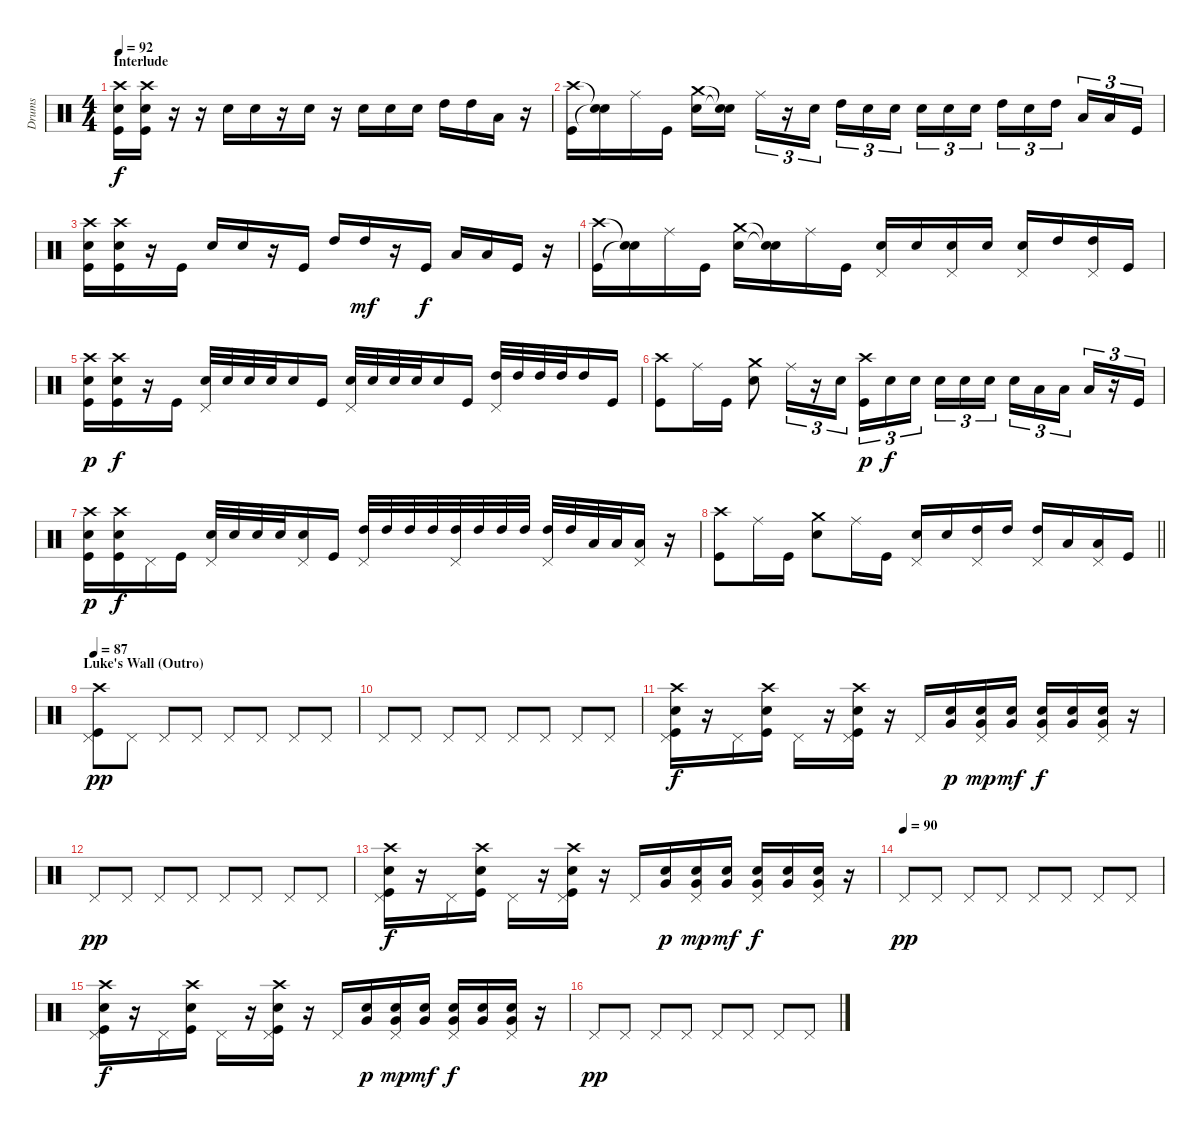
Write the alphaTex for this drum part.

\track ("Drums" "Drums") {instrument percussion}
\staff {score}
\articulation defaults
\ts (4 4)
\section ("" "Interlude")
\tempo 92
\clef neutral
\ks c
("Crash high (hit)" "Snare (hit) 2" "Kick (hit)").16{dy f} ("Crash high (hit)" "Snare (hit) 2" "Kick (hit)").16 r.16 r.16 "Snare (hit) 2".16 "Snare (hit) 2".16 r.16 "Snare (hit) 2".16 r.16 "Snare (hit) 2".16 "Snare (hit) 2".16 "Snare (hit) 2".16 "High Tom (hit)".16 "High Tom (hit)".16 "Low Tom (hit)".16 r.16 |
("Crash high (hit)" "Kick (hit)").16 ("Snare (hit)"{t} "Snare (hit)"{t}).16 "Ride (middle)".16 "Kick (hit)".16 ("Crash medium (hit)" "Snare (hit) 2").16 ("Snare (hit)"{t} "Snare (hit)"{t}).16{beam splitsecondary} "Ride (middle)".16{tu (3 2)} r.16{tu (3 2)} "Snare (hit) 2".16{tu (3 2)} "High Tom (hit)".16{tu (3 2)} "Snare (hit) 2".16{tu (3 2)} "Snare (hit) 2".16{tu (3 2) beam splitsecondary} "Snare (hit) 2".16{tu (3 2)} "Snare (hit) 2".16{tu (3 2)} "Snare (hit) 2".16{tu (3 2)} "High Tom (hit)".16{tu (3 2)} "Snare (hit) 2".16{tu (3 2)} "High Tom (hit)".16{tu (3 2) beam splitsecondary} "Low Tom (hit)".16{tu (3 2)} "Low Tom (hit)".16{tu (3 2)} "Kick (hit)".16{tu (3 2)} |
("Crash high (hit)" "Snare (hit) 2" "Kick (hit)").16 ("Crash high (hit)" "Snare (hit) 2" "Kick (hit)").16 r.16 "Kick (hit)".16 "Snare (hit) 2".16 "Snare (hit) 2".16 r.16 "Kick (hit)".16 "High Tom (hit)".16 "High Tom (hit)".16{dy mf} r.16 "Kick (hit)".16{dy f} "Low Tom (hit)".16 "Low Tom (hit)".16 "Kick (hit)".16 r.16 |
("Crash high (hit)" "Kick (hit)").16 ("Snare (hit)"{t} "Snare (hit)"{t}).16 "Ride (middle)".16 "Kick (hit)".16 ("Crash medium (hit)" "Snare (hit) 2").16 ("Snare (hit)"{t} "Snare (hit)"{t}).16 "Ride (middle)".16 "Kick (hit)".16 ("Pedal Hi-Hat (hit)" "Snare (hit) 2").16 "Snare (hit) 2".16 ("Pedal Hi-Hat (hit)" "Snare (hit) 2").16 "Snare (hit) 2".16 ("Pedal Hi-Hat (hit)" "Snare (hit) 2").16 "High Tom (hit)".16 ("Pedal Hi-Hat (hit)" "High Tom (hit)").16 "Kick (hit)".16 |
("Crash high (hit)" "Snare (hit) 2" "Kick (hit)").16{dy p} ("Crash high (hit)" "Snare (hit) 2" "Kick (hit)").16{dy f} r.16 "Kick (hit)".16 ("Pedal Hi-Hat (hit)" "Snare (hit) 2").32 "Snare (hit) 2".32 "Snare (hit) 2".32 "Snare (hit) 2".32 "Snare (hit) 2".16 "Kick (hit)".16 ("Pedal Hi-Hat (hit)" "Snare (hit) 2").32 "Snare (hit) 2".32 "Snare (hit) 2".32 "Snare (hit) 2".32 "Snare (hit) 2".16 "Kick (hit)".16 ("Pedal Hi-Hat (hit)" "High Tom (hit)").32 "High Tom (hit)".32 "High Tom (hit)".32 "High Tom (hit)".32 "High Tom (hit)".16 "Kick (hit)".16 |
("Crash high (hit)" "Kick (hit)").8 "Ride (middle)".16 "Kick (hit)".16 ("Crash medium (hit)" "Snare (hit) 2").8 "Ride (middle)".16{tu (3 2)} r.16{tu (3 2)} "Snare (hit) 2".16{tu (3 2)} ("Crash high (hit)" "Kick (hit)").16{tu (3 2) dy p} "Snare (hit) 2".16{tu (3 2) dy f} "Snare (hit) 2".16{tu (3 2) beam splitsecondary} "Snare (hit) 2".16{tu (3 2)} "Snare (hit) 2".16{tu (3 2)} "Snare (hit) 2".16{tu (3 2)} "Snare (hit) 2".16{tu (3 2)} "Low Tom (hit)".16{tu (3 2)} "Low Tom (hit)".16{tu (3 2) beam splitsecondary} "Low Tom (hit)".16{tu (3 2)} r.16{tu (3 2)} "Kick (hit)".16{tu (3 2)} |
("Crash high (hit)" "Snare (hit) 2" "Kick (hit)").16{dy p} ("Crash high (hit)" "Snare (hit) 2" "Kick (hit)").16{dy f} "Pedal Hi-Hat (hit)".16 "Kick (hit)".16 ("Pedal Hi-Hat (hit)" "Snare (hit) 2").32 "Snare (hit) 2".32 "Snare (hit) 2".32 "Snare (hit) 2".32 ("Pedal Hi-Hat (hit)" "Snare (hit) 2").16 "Kick (hit)".16 ("Pedal Hi-Hat (hit)" "High Tom (hit)").32 "High Tom (hit)".32 "High Tom (hit)".32 "High Tom (hit)".32 ("Pedal Hi-Hat (hit)" "High Tom (hit)").32 "High Tom (hit)".32 "High Tom (hit)".32 "High Tom (hit)".32 ("Pedal Hi-Hat (hit)" "High Tom (hit)").32 "High Tom (hit)".32 "Low Tom (hit)".32 "Low Tom (hit)".32 ("Pedal Hi-Hat (hit)" "Low Tom (hit)").16 r.16 |
\barLineRight lightlight
("Crash high (hit)" "Kick (hit)").8 "Ride (middle)".16 "Kick (hit)".16 ("Crash medium (hit)" "Snare (hit) 2").8 "Ride (middle)".16 "Kick (hit)".16 ("Pedal Hi-Hat (hit)" "Snare (hit) 2").16 "Snare (hit) 2".16 ("Pedal Hi-Hat (hit)" "High Tom (hit)").16 "High Tom (hit)".16 ("Pedal Hi-Hat (hit)" "High Tom (hit)").16 "Low Tom (hit)".16 ("Pedal Hi-Hat (hit)" "Low Tom (hit)").16 "Kick (hit)".16 |
\section ("" "Luke's Wall (Outro)")
\tempo 87
("Crash high (hit)" "Pedal Hi-Hat (hit)" "Kick (hit)").8{dy pp} "Pedal Hi-Hat (hit)".8 "Pedal Hi-Hat (hit)".8 "Pedal Hi-Hat (hit)".8 "Pedal Hi-Hat (hit)".8 "Pedal Hi-Hat (hit)".8 "Pedal Hi-Hat (hit)".8 "Pedal Hi-Hat (hit)".8 |
"Pedal Hi-Hat (hit)".8 "Pedal Hi-Hat (hit)".8 "Pedal Hi-Hat (hit)".8 "Pedal Hi-Hat (hit)".8 "Pedal Hi-Hat (hit)".8 "Pedal Hi-Hat (hit)".8 "Pedal Hi-Hat (hit)".8 "Pedal Hi-Hat (hit)".8 |
("Pedal Hi-Hat (hit)" "Crash high (hit)" "Snare (hit) 2" "Kick (hit)").16{dy f} r.16 "Pedal Hi-Hat (hit)".16 ("Crash high (hit)" "Snare (hit) 2" "Kick (hit)").16 "Pedal Hi-Hat (hit)".16 r.16 ("Pedal Hi-Hat (hit)" "Crash high (hit)" "Snare (hit) 2" "Kick (hit)").16 r.16 "Pedal Hi-Hat (hit)".16 ("Snare (hit) 2" "Very Low Tom (hit)").16{dy p} ("Pedal Hi-Hat (hit)" "Snare (hit) 2" "Very Low Tom (hit)").16{dy mp} ("Snare (hit) 2" "Very Low Tom (hit)").16{dy mf} ("Pedal Hi-Hat (hit)" "Snare (hit) 2" "Very Low Tom (hit)").16{dy f} ("Snare (hit) 2" "Very Low Tom (hit)").16 ("Pedal Hi-Hat (hit)" "Snare (hit) 2" "Very Low Tom (hit)").16 r.16 |
"Pedal Hi-Hat (hit)".8{dy pp} "Pedal Hi-Hat (hit)".8 "Pedal Hi-Hat (hit)".8 "Pedal Hi-Hat (hit)".8 "Pedal Hi-Hat (hit)".8 "Pedal Hi-Hat (hit)".8 "Pedal Hi-Hat (hit)".8 "Pedal Hi-Hat (hit)".8 |
("Pedal Hi-Hat (hit)" "Crash high (hit)" "Snare (hit) 2" "Kick (hit)").16{dy f} r.16 "Pedal Hi-Hat (hit)".16 ("Crash high (hit)" "Snare (hit) 2" "Kick (hit)").16 "Pedal Hi-Hat (hit)".16 r.16 ("Pedal Hi-Hat (hit)" "Crash high (hit)" "Snare (hit) 2" "Kick (hit)").16 r.16 "Pedal Hi-Hat (hit)".16 ("Snare (hit) 2" "Very Low Tom (hit)").16{dy p} ("Pedal Hi-Hat (hit)" "Snare (hit) 2" "Very Low Tom (hit)").16{dy mp} ("Snare (hit) 2" "Very Low Tom (hit)").16{dy mf} ("Pedal Hi-Hat (hit)" "Snare (hit) 2" "Very Low Tom (hit)").16{dy f} ("Snare (hit) 2" "Very Low Tom (hit)").16 ("Pedal Hi-Hat (hit)" "Snare (hit) 2" "Very Low Tom (hit)").16 r.16 |
\tempo (90)
"Pedal Hi-Hat (hit)".8{dy pp} "Pedal Hi-Hat (hit)".8 "Pedal Hi-Hat (hit)".8 "Pedal Hi-Hat (hit)".8 "Pedal Hi-Hat (hit)".8 "Pedal Hi-Hat (hit)".8 "Pedal Hi-Hat (hit)".8 "Pedal Hi-Hat (hit)".8 |
("Pedal Hi-Hat (hit)" "Crash high (hit)" "Snare (hit) 2" "Kick (hit)").16{dy f} r.16 "Pedal Hi-Hat (hit)".16 ("Crash high (hit)" "Snare (hit) 2" "Kick (hit)").16 "Pedal Hi-Hat (hit)".16 r.16 ("Pedal Hi-Hat (hit)" "Crash high (hit)" "Snare (hit) 2" "Kick (hit)").16 r.16 "Pedal Hi-Hat (hit)".16 ("Snare (hit) 2" "Very Low Tom (hit)").16{dy p} ("Pedal Hi-Hat (hit)" "Snare (hit) 2" "Very Low Tom (hit)").16{dy mp} ("Snare (hit) 2" "Very Low Tom (hit)").16{dy mf} ("Pedal Hi-Hat (hit)" "Snare (hit) 2" "Very Low Tom (hit)").16{dy f} ("Snare (hit) 2" "Very Low Tom (hit)").16 ("Pedal Hi-Hat (hit)" "Snare (hit) 2" "Very Low Tom (hit)").16 r.16 |
"Pedal Hi-Hat (hit)".8{dy pp} "Pedal Hi-Hat (hit)".8 "Pedal Hi-Hat (hit)".8 "Pedal Hi-Hat (hit)".8 "Pedal Hi-Hat (hit)".8 "Pedal Hi-Hat (hit)".8 "Pedal Hi-Hat (hit)".8 "Pedal Hi-Hat (hit)".8
